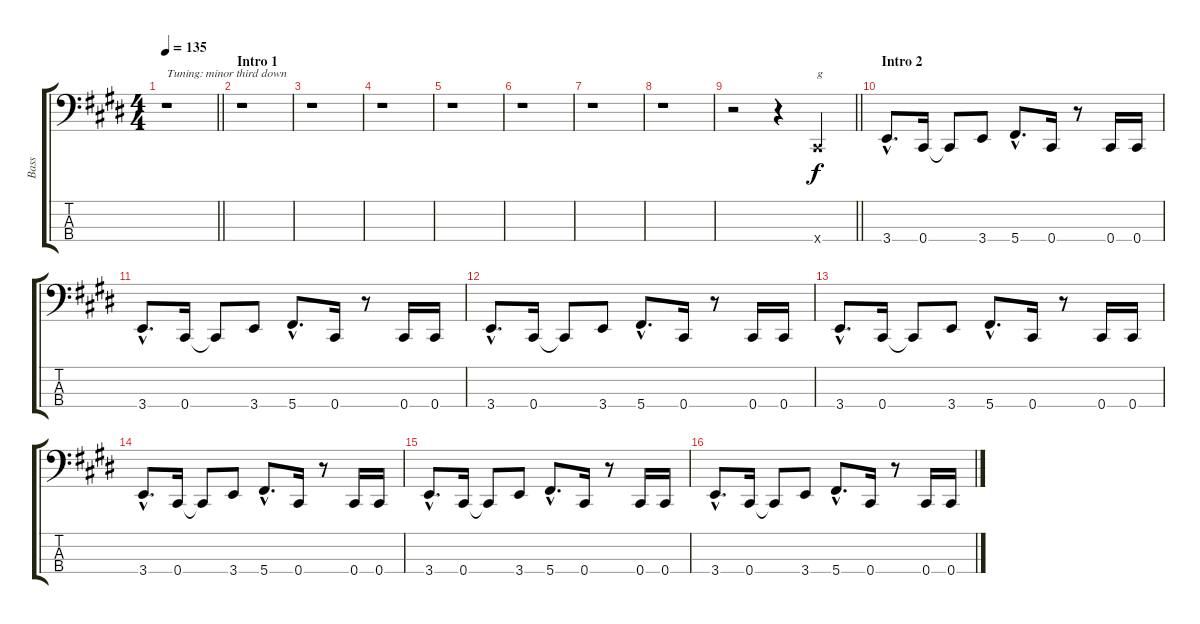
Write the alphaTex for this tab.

\track ("Bass" "Bass") {instrument electricbasspick}
\staff {score tabs}
\tuning (E2 B1 Gb1 Db1) {hide}
\ts (4 4)
\tempo 135
\clef f4
\barLineRight lightlight
\ks c#minor
r.1{txt "Tuning: minor third down" dy f instrument electricbasspick} |
\section ("" "Intro 1")
r.1 |
r.1 |
r.1 |
r.1 |
r.1 |
r.1 |
r.1 |
\barLineRight lightlight
r.2 r.4 0.4{x}.4{txt "g"} |
\section ("" "Intro 2")
3.4{hac}.8{d} 0.4.16 0.4{t}.8 3.4.8 5.4{hac}.8{d} 0.4.16 r.8 0.4.16 0.4.16 |
3.4{hac}.8{d} 0.4.16 0.4{t}.8 3.4.8 5.4{hac}.8{d} 0.4.16 r.8 0.4.16 0.4.16 |
3.4{hac}.8{d} 0.4.16 0.4{t}.8 3.4.8 5.4{hac}.8{d} 0.4.16 r.8 0.4.16 0.4.16 |
3.4{hac}.8{d} 0.4.16 0.4{t}.8 3.4.8 5.4{hac}.8{d} 0.4.16 r.8 0.4.16 0.4.16 |
3.4{hac}.8{d} 0.4.16 0.4{t}.8 3.4.8 5.4{hac}.8{d} 0.4.16 r.8 0.4.16 0.4.16 |
3.4{hac}.8{d} 0.4.16 0.4{t}.8 3.4.8 5.4{hac}.8{d} 0.4.16 r.8 0.4.16 0.4.16 |
3.4{hac}.8{d} 0.4.16 0.4{t}.8 3.4.8 5.4{hac}.8{d} 0.4.16 r.8 0.4.16 0.4.16
